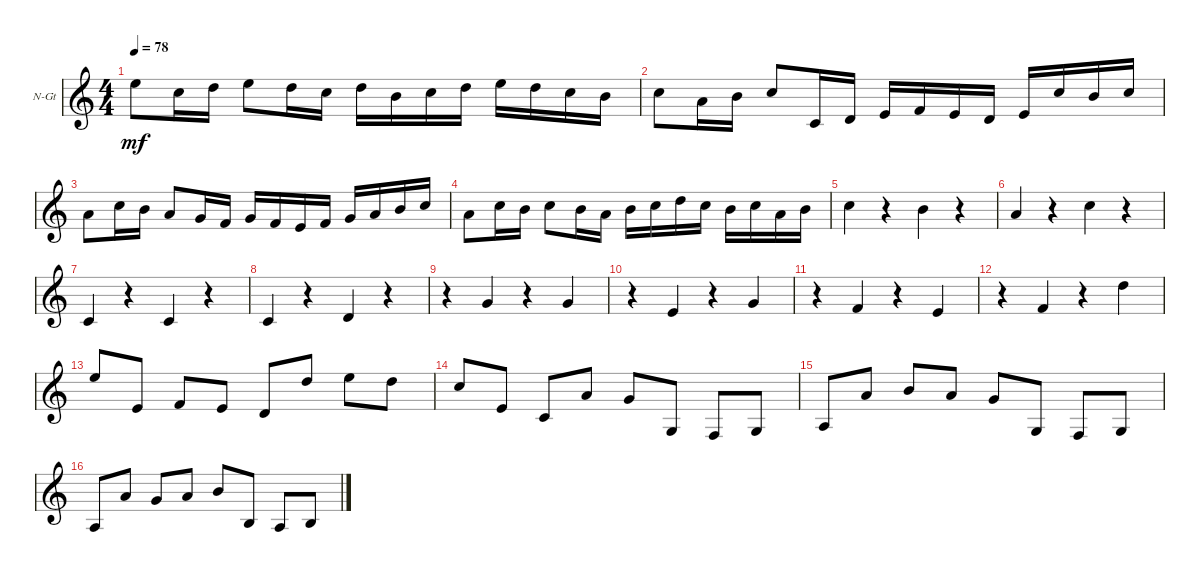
\defaultSystemsLayout 4
\bracketExtendMode groupsimilarinstruments
\firstSystemTrackNameOrientation horizontal
\otherSystemsTrackNameOrientation horizontal
\track ("Nylon Guitar" "N-Gt") {instrument acousticguitarnylon}
\staff {score}
\tuning (E4 B3 G3 D3 A2 E2)
\ts (4 4)
\tempo 78
\clef g2
\ks c
0.1.8{dy mf} 1.2.16 3.2.16 0.1.8 3.2.16 1.2.16 3.2.16 0.2.16 1.2.16 3.2.16 0.1.16 3.2.16 1.2.16 0.2.16 |
1.2.8 2.3.16 0.2.16 1.2.8 3.5.16 0.4.16 2.4.16 3.4.16 2.4.16 0.4.16 2.4.16 1.2.16 0.2.16 1.2.16 |
2.3.8 1.2.16 0.2.16 2.3.8 0.3.16 3.4.16 0.3.16 3.4.16 2.4.16 3.4.16 0.3.16 2.3.16 0.2.16 1.2.16 |
2.3.8 1.2.16 0.2.16 1.2.8 0.2.16 2.3.16 0.2.16 1.2.16 3.2.16 1.2.16 0.2.16 1.2.16 2.3.16 0.2.16 |
1.2.4 r.4 0.2.4 r.4 |
2.3.4 r.4 1.2.4 r.4 |
3.5.4 r.4 3.5.4 r.4 |
3.5.4 r.4 0.4.4 r.4 |
r.4 0.3.4 r.4 0.3.4 |
r.4 2.4.4 r.4 0.3.4 |
r.4 3.4.4 r.4 2.4.4 |
r.4 3.4.4 r.4 3.2.4 |
0.1.8 2.4.8 3.4.8 2.4.8 0.4.8 3.2.8 0.1.8 3.2.8 |
1.2.8 2.4.8 3.5.8 2.3.8 0.3.8 3.6.8 1.6.8 3.6.8 |
0.5.8 2.3.8 0.2.8 2.3.8 0.3.8 3.6.8 1.6.8 3.6.8 |
0.5.8 2.3.8 0.3.8 2.3.8 0.2.8 2.5.8 0.5.8 2.5.8
